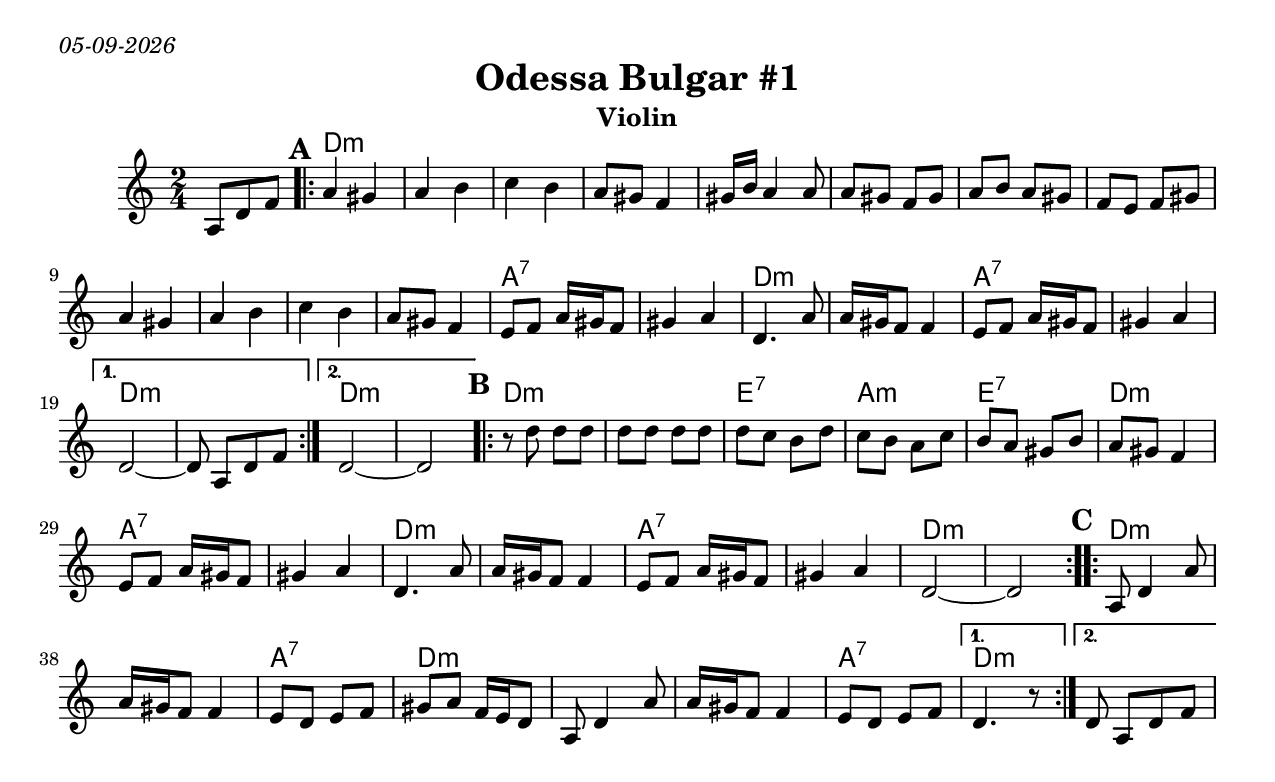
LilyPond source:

\version "2.20.0"
\include "english.ly"
\paper{
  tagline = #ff
  print-all-headers = ##t
  #(set-paper-size "letter")
}
date = #(strftime "%d-%m-%Y" (localtime (current-time)))

\markup{ \italic{ \date }  }

%\markup{ Got something to say? }

global = {
  \clef treble
  \key c \major
  \time 2/4
  \set Score.markFormatter = #format-mark-box-alphabet
}

%#################################### Melody ########################
%melody =  \transpose c d \relative c' {  %transpose for clarinet
melody = \relative c' {
  \global
  \partial 8*3 a8 [d f]    %lead in notes

  \repeat volta 2{
   \mark \default
   a4 gs
   a b
   c4 b
   a8 [gs] f4|

   gs16 [b] a4 a8|
   a8 [gs] f [gs]
   a8 b a gs f e f gs
   a4 gs

   a b
   c4 b
   a8 gs f4
   e8 f a16 gs f8
   gs4 a
   d,4. a'8
   a16 gs f8 f4
   e8 f a16 gs f8
   gs4 a
  }
  \alternative {
    {d,2~ d8 a [d f] }
    {d2~d2}
  }

  \repeat volta 2{
   \mark \default
   r8 d' d d
   d8 d d d
   d8 c b d
   c8 b a c
   b8 a gs b
   a8 gs f4e8 f a16 gs f8
  gs4 a
  d,4. a'8
  a16 gs f8 f4
  %gs8 a f16 e d8
  e8 f a16 gs f8
  gs4 a
  d,2~d2
  }

   \repeat volta 2{
     \mark \default
     a8 d4 a'8
     a16 gs f8 f4
     e8 d e f
     gs8 a  f16 e d8

     a8 d4 a'8
     a16 gs f8 f4
     e8 d e f|
  }
  \alternative{
  {d4. r8}
  {d8 a [d f]}
  }

}


%################################# Lyrics #####################
%\addlyrics{ \set stanza = #"1. " }
%################################# Chords #######################
harmonies = \chordmode {
s8*3
d2*12:m
a2*2:7
d2*2:m
a2*2:7
d2*2:m
d2*2:m
%b
d2*2:m
e2:7
a2:m
e2:7
d2:m
a2*2:7
d2*2:m
a2*2:7
d2*2:m
%c
d2*2:m
a2:7
d2*3:m
a2:7
d2:m
}

\score {
  % transpose score below
  %\transpose c d
  <<
    \new ChordNames {
      \set chordChanges = ##f
      \harmonies
    }
    \new Staff   \melody
  >>
  \header{
    title= "Odessa Bulgar #1"
    subtitle=""
    composer= ""
    instrument = "Violin"
    arranger= ""
  }
  \midi{\tempo 4 = 120}
  \layout{indent = 1.0\cm}
}
%{
% more verses:
\markup{}
\markup {
  \font-size #2
  \fill-line {
    \hspace #0.1 % distance from left margin
    \column {
      \line { "1."
	\column {
	  ""
	}
      }
      \hspace #0.2 % vertical distance between verses
      \line { "2."
	\column {
	 ""
	}
      }
    }
    \hspace #0.1  % horiz. distance between columns
    \column {
      \line { "3."
	\column {
	  ""
	}
      }
      \hspace #0.2 % distance between verses
      \line { "4."
	\column {
	 ""
	}
      }
    }
    \hspace #0.1 % distance to right margin
  }
}

%}
